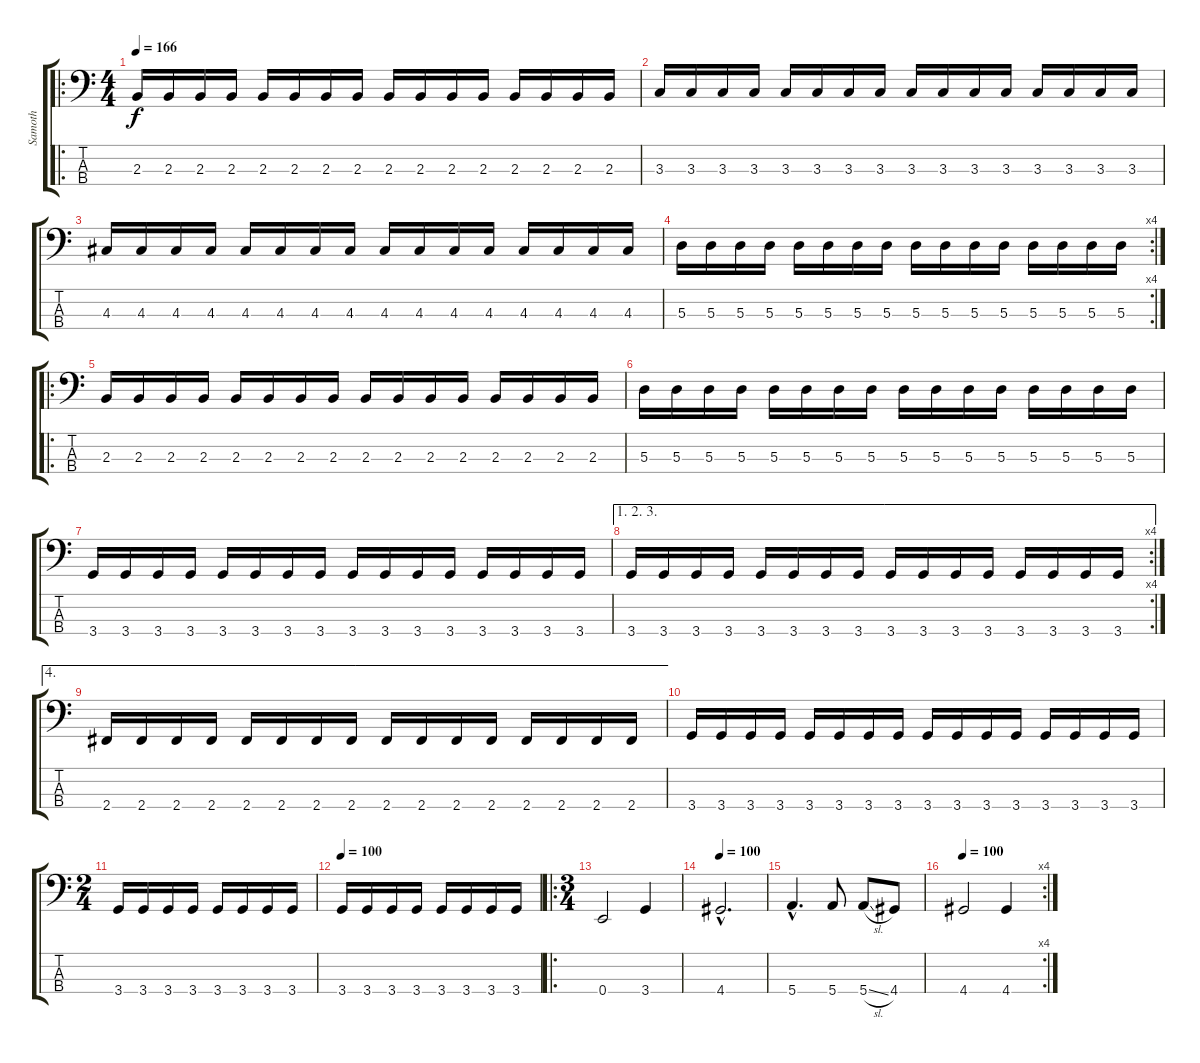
\track ("Samoth" "Samoth") {instrument electricbasspick}
\staff {score tabs}
\tuning (G2 D2 A1 E1) {hide}
\ro
\ts (4 4)
\tempo 166
\clef f4
\ks c
2.3.16{dy f instrument electricbasspick} 2.3.16 2.3.16 2.3.16 2.3.16 2.3.16 2.3.16 2.3.16 2.3.16 2.3.16 2.3.16 2.3.16 2.3.16 2.3.16 2.3.16 2.3.16 |
3.3.16 3.3.16 3.3.16 3.3.16 3.3.16 3.3.16 3.3.16 3.3.16 3.3.16 3.3.16 3.3.16 3.3.16 3.3.16 3.3.16 3.3.16 3.3.16 |
4.3.16 4.3.16 4.3.16 4.3.16 4.3.16 4.3.16 4.3.16 4.3.16 4.3.16 4.3.16 4.3.16 4.3.16 4.3.16 4.3.16 4.3.16 4.3.16 |
\rc 4
5.3.16 5.3.16 5.3.16 5.3.16 5.3.16 5.3.16 5.3.16 5.3.16 5.3.16 5.3.16 5.3.16 5.3.16 5.3.16 5.3.16 5.3.16 5.3.16 |
\ro
2.3.16 2.3.16 2.3.16 2.3.16 2.3.16 2.3.16 2.3.16 2.3.16 2.3.16 2.3.16 2.3.16 2.3.16 2.3.16 2.3.16 2.3.16 2.3.16 |
5.3.16 5.3.16 5.3.16 5.3.16 5.3.16 5.3.16 5.3.16 5.3.16 5.3.16 5.3.16 5.3.16 5.3.16 5.3.16 5.3.16 5.3.16 5.3.16 |
3.4.16 3.4.16 3.4.16 3.4.16 3.4.16 3.4.16 3.4.16 3.4.16 3.4.16 3.4.16 3.4.16 3.4.16 3.4.16 3.4.16 3.4.16 3.4.16 |
\ae (1 2 3)
\rc 4
3.4.16 3.4.16 3.4.16 3.4.16 3.4.16 3.4.16 3.4.16 3.4.16 3.4.16 3.4.16 3.4.16 3.4.16 3.4.16 3.4.16 3.4.16 3.4.16 |
\ae 4
2.4.16 2.4.16 2.4.16 2.4.16 2.4.16 2.4.16 2.4.16 2.4.16 2.4.16 2.4.16 2.4.16 2.4.16 2.4.16 2.4.16 2.4.16 2.4.16 |
3.4.16 3.4.16 3.4.16 3.4.16 3.4.16 3.4.16 3.4.16 3.4.16 3.4.16 3.4.16 3.4.16 3.4.16 3.4.16 3.4.16 3.4.16 3.4.16 |
\ts (2 4)
3.4.16 3.4.16 3.4.16 3.4.16 3.4.16 3.4.16 3.4.16 3.4.16 |
\tempo 100
3.4.16 3.4.16 3.4.16 3.4.16 3.4.16 3.4.16 3.4.16 3.4.16 |
\ro
\ts (3 4)
0.4.2 3.4.4 |
\tempo 100
4.4{hac}.2{d} |
5.4{hac}.4{d} 5.4.8 5.4{sl}.8 4.4.8 |
\rc 4
\tempo 100
4.4.2 4.4.4
